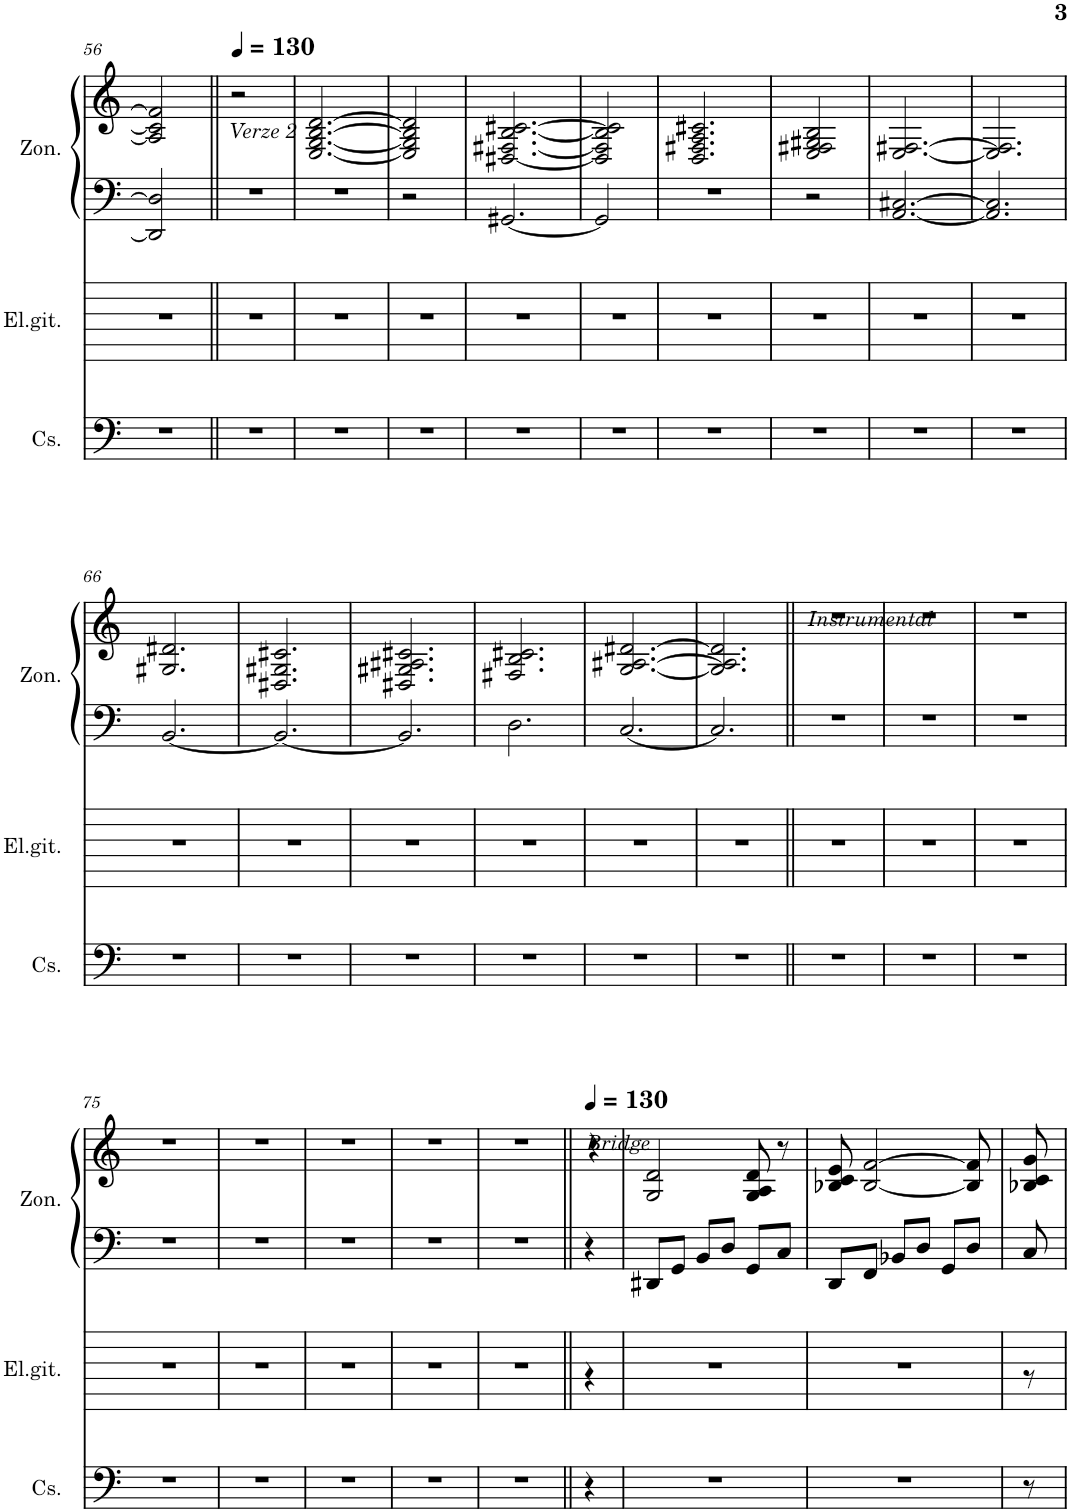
**kern	**kern	**kern	**kern
*part3	*part2	*part1	*part1
*staff4	*staff3	*staff2	*staff1
*I"Cselló	*I"Elektromos gitár	*I"Zongora	*
*I'Cs.	*I'El.git.	*I'Zon.	*
!!LO:PB:g=z
*clefF4	*	*clefF4	*clefG2
*k[]	*k[]	*k[]	*k[]
*M3/4	*M3/4	*M3/4	*M3/4
=56	=56	=56	=56
2.r	2.r	2DD/] 2D/]	2A#/] 2c/] 2f/]
.	.	4ryy	4ryy
=57||	=57||	=57||	=57||
*	*	*	*MM130
!	!	!	!LO:TX:b:i:t=Verze 2
2.r	2.r	2r	2r
.	.	4ryy	4ryy
=58	=58	=58	=58
2.r	2.r	2.r	[2.E/ [2.G/ [2.B/ [2.d/
=59	=59	=59	=59
2.r	2.r	2r	2E/] 2G/] 2B/] 2d/]
.	.	4ryy	4ryy
=60	=60	=60	=60
2.r	2.r	[2.GG#X/	[2.D#X/ [2.F#X/ [2.B/ [2.c#X/
=61	=61	=61	=61
2.r	2.r	2GG#/]	2D#/] 2F#/] 2B/] 2c#/]
.	.	4ryy	4ryy
=62	=62	=62	=62
2.r	2.r	2.r	2.D/ 2.F#X/ 2.A/ 2.c#X/
=63	=63	=63	=63
2.r	2.r	2r	2E/ 2F#X/ 2G#X/ 2B/
.	.	4ryy	4ryy
=64	=64	=64	=64
2.r	2.r	[2.AA/ [2.C#X/	[2.E/ [2.F#X/
=65	=65	=65	=65
2.r	2.r	2.AA/] 2.C#/]	2.E/] 2.F#/]
!!LO:LB:g=z
=66	=66	=66	=66
2.r	2.r	[2.BB/	2.G#X/ 2.d#X/
=67	=67	=67	=67
2.r	2.r	2.BB/_	2.D#X/ 2.G#X/ 2.c#X/
=68	=68	=68	=68
2.r	2.r	2.BB/]	2.D#X/ 2.G#X/ 2.A#X/ 2.c#X/
=69	=69	=69	=69
2.r	2.r	2.D\	2.F#X/ 2.B/ 2.c#X/
=70	=70	=70	=70
2.r	2.r	[2.C/	[2.G/ [2.A#X/ [2.d#X/
=71	=71	=71	=71
2.r	2.r	2.C/]	2.G/] 2.A#/] 2.d#/]
=72||	=72||	=72||	=72||
!	!	!	!LO:TX:b:i:t=Instrumental
2.r	2.r	2.r	2.r
=73	=73	=73	=73
2.r	2.r	2.r	2.r
=74	=74	=74	=74
2.r	2.r	2.r	2.r
!!LO:LB:g=z
=75	=75	=75	=75
2.r	2.r	2.r	2.r
=76	=76	=76	=76
2.r	2.r	2.r	2.r
=77	=77	=77	=77
2.r	2.r	2.r	2.r
=78	=78	=78	=78
2.r	2.r	2.r	2.r
=79	=79	=79	=79
2.r	2.r	2.r	2.r
=80||	=80||	=80||	=80||
*	*	*	*MM130
!	!	!	!LO:TX:b:i:t=Bridge
4r	4r	4r	4r
=81	=81	=81	=81
2.r	2.r	8DD#X/L	2G/ 2d/
.	.	8GG/J	.
.	.	8BB/L	.
.	.	8D/J	.
.	.	8GG/L	8G/ 8A/ 8d/
.	.	8C/J	8r
=82	=82	=82	=82
2.r	2.r	8DD/L	8B-X/ 8c/ 8e/
.	.	8FF/J	[2B-/ [2f/
.	.	8BB-X/L	.
.	.	8D/J	.
.	.	8GG/L	.
.	.	8D/J	8B-/] 8f/]
=83	=83	=83	=83
8r	8r	8C/	8B-X/ 8c/ 8g/
=	=	=	=
*-	*-	*-	*-
